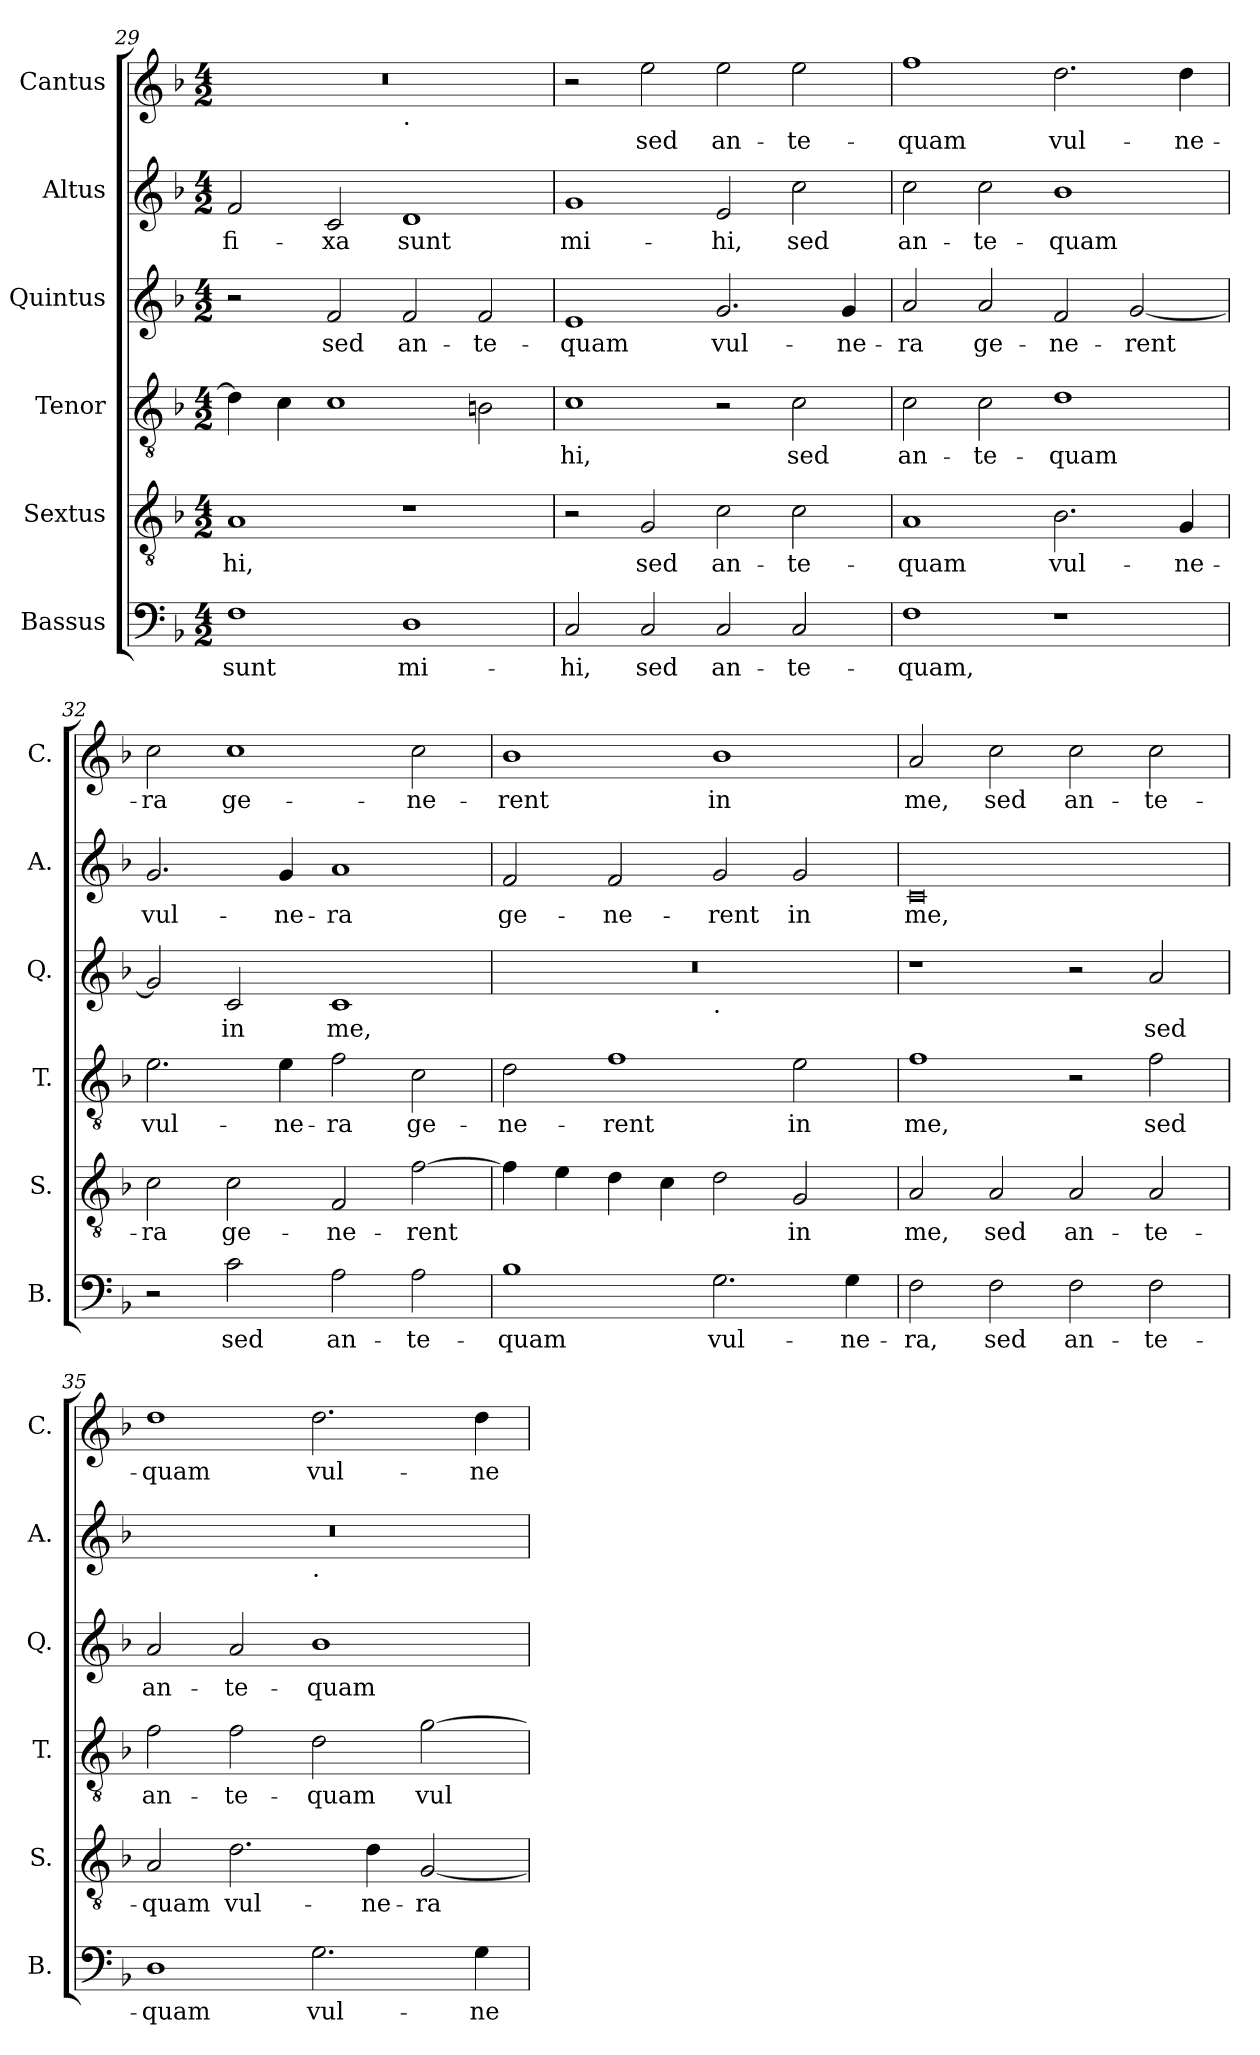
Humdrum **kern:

**kern	**text	**kern	**text	**kern	**text	**kern	**text	**kern	**text	**kern	**text
*part6	*part6	*part5	*part5	*part4	*part4	*part3	*part3	*part2	*part2	*part1	*part1
*staff6	*staff6	*staff5	*staff5	*staff4	*staff4	*staff3	*staff3	*staff2	*staff2	*staff1	*staff1
*I"Bassus	*	*I"Sextus	*	*I"Tenor	*	*I"Quintus	*	*I"Altus	*	*I"Cantus	*
*I'B.	*	*I'S.	*	*I'T.	*	*I'Q.	*	*I'A.	*	*I'C.	*
*clefF4	*	*clefGv2	*	*clefGv2	*	*clefG2	*	*clefG2	*	*clefG2	*
*k[b-]	*	*k[b-]	*	*k[b-]	*	*k[b-]	*	*k[b-]	*	*k[b-]	*
*M4/2	*	*M4/2	*	*M4/2	*	*M4/2	*	*M4/2	*	*M4/2	*
=29	=29	=29	=29	=29	=29	=29	=29	=29	=29	=29	=29
*	*	*	*	*	*	*	*	*	*	*^	*
1F	sunt	1A	-hi,	4d\]	.	2r	.	2f/	-fi-	0r	1ryy	.
.	.	.	.	4c\	.	.	.	.	.	.	.	.
.	.	.	.	1c	.	2f/	sed	2c/	-xa	.	.	.
!	!	!	!	!	!	!	!	!	!	!	!LO:TX:b:t=.	!
1D	mi-	1r	.	.	.	2f/	an-	1d	sunt	.	1ryy	.
.	.	.	.	2Bn\	.	2f/	-te-	.	.	.	.	.
*	*	*	*	*	*	*	*	*	*	*v	*v	*
!!LO:LB:g=z
=30	=30	=30	=30	=30	=30	=30	=30	=30	=30	=30	=30
2C/	-hi,	2r	.	1c	-hi,	1e	-quam	1g	mi-	2r	.
2C/	sed	2G/	sed	.	.	.	.	.	.	2ee\	sed
2C/	an-	2c\	an-	2r	.	2.g/	vul-	2e/	-hi,	2ee\	an-
2C/	-te-	2c\	-te-	2c\	sed	.	.	2cc\	sed	2ee\	-te-
.	.	.	.	.	.	4g/	-ne-	.	.	.	.
=31	=31	=31	=31	=31	=31	=31	=31	=31	=31	=31	=31
1F	-quam,	1A	-quam	2c\	an-	2a/	-ra	2cc\	an-	1ff	-quam
.	.	.	.	2c\	-te-	2a/	ge-	2cc\	-te-	.	.
1r	.	2.B-\	vul-	1d	-quam	2f/	-ne-	1b-	-quam	2.dd\	vul-
.	.	.	.	.	.	[2g/	-rent	.	.	.	.
.	.	4G/	-ne-	.	.	.	.	.	.	4dd\	-ne-
=32	=32	=32	=32	=32	=32	=32	=32	=32	=32	=32	=32
2r	.	2c\	-ra	2.e\	vul-	2g/]	.	2.g/	vul-	2cc\	-ra
2c\	sed	2c\	ge-	.	.	2c/	in	.	.	1cc	ge-
.	.	.	.	4e\	-ne-	.	.	4g/	-ne-	.	.
2A\	an-	2F/	-ne-	2f\	-ra	1c	me,	1a	-ra	.	.
2A\	-te-	[2f\	-rent	2c\	ge-	.	.	.	.	2cc\	-ne-
=33	=33	=33	=33	=33	=33	=33	=33	=33	=33	=33	=33
*	*	*	*	*	*	*^	*	*	*	*	*
1B-	-quam	4f\]	.	2d\	-ne-	0r	1ryy	.	2f/	ge-	1b-	-rent
.	.	4e\	.	.	.	.	.	.	.	.	.	.
.	.	4d\	.	1f	-rent	.	.	.	2f/	-ne-	.	.
.	.	4c\	.	.	.	.	.	.	.	.	.	.
!	!	!	!	!	!	!	!LO:TX:b:t=.	!	!	!	!	!
2.G\	vul-	2d\	.	.	.	.	1ryy	.	2g/	-rent	1b-	in
.	.	2G/	in	2e\	in	.	.	.	2g/	in	.	.
4G\	-ne-	.	.	.	.	.	.	.	.	.	.	.
*	*	*	*	*	*	*v	*v	*	*	*	*	*
=34	=34	=34	=34	=34	=34	=34	=34	=34	=34	=34	=34
2F\	-ra,	2A/	me,	1f	me,	1r	.	0c	me,	2a/	me,
2F\	sed	2A/	sed	.	.	.	.	.	.	2cc\	sed
2F\	an-	2A/	an-	2r	.	2r	.	.	.	2cc\	an-
2F\	-te-	2A/	-te-	2f\	sed	2a/	sed	.	.	2cc\	-te-
!!LO:PB:g=z
=35	=35	=35	=35	=35	=35	=35	=35	=35	=35	=35	=35
*	*	*	*	*	*	*	*	*^	*	*	*
1D	-quam	2A/	-quam	2f\	an-	2a/	an-	0r	1ryy	.	1dd	-quam
.	.	2.d\	vul-	2f\	-te-	2a/	-te-	.	.	.	.	.
!	!	!	!	!	!	!	!	!	!LO:TX:b:t=.	!	!	!
2.G\	vul-	.	.	2d\	-quam	1b-	-quam	.	1ryy	.	2.dd\	vul-
.	.	4d\	-ne-	.	.	.	.	.	.	.	.	.
.	.	[2G/	-ra	[2g\	vul-	.	.	.	.	.	.	.
4G\	-ne-	.	.	.	.	.	.	.	.	.	4dd\	-ne-
*	*	*	*	*	*	*	*	*v	*v	*	*	*
=	=	=	=	=	=	=	=	=	=	=	=
*-	*-	*-	*-	*-	*-	*-	*-	*-	*-	*-	*-
